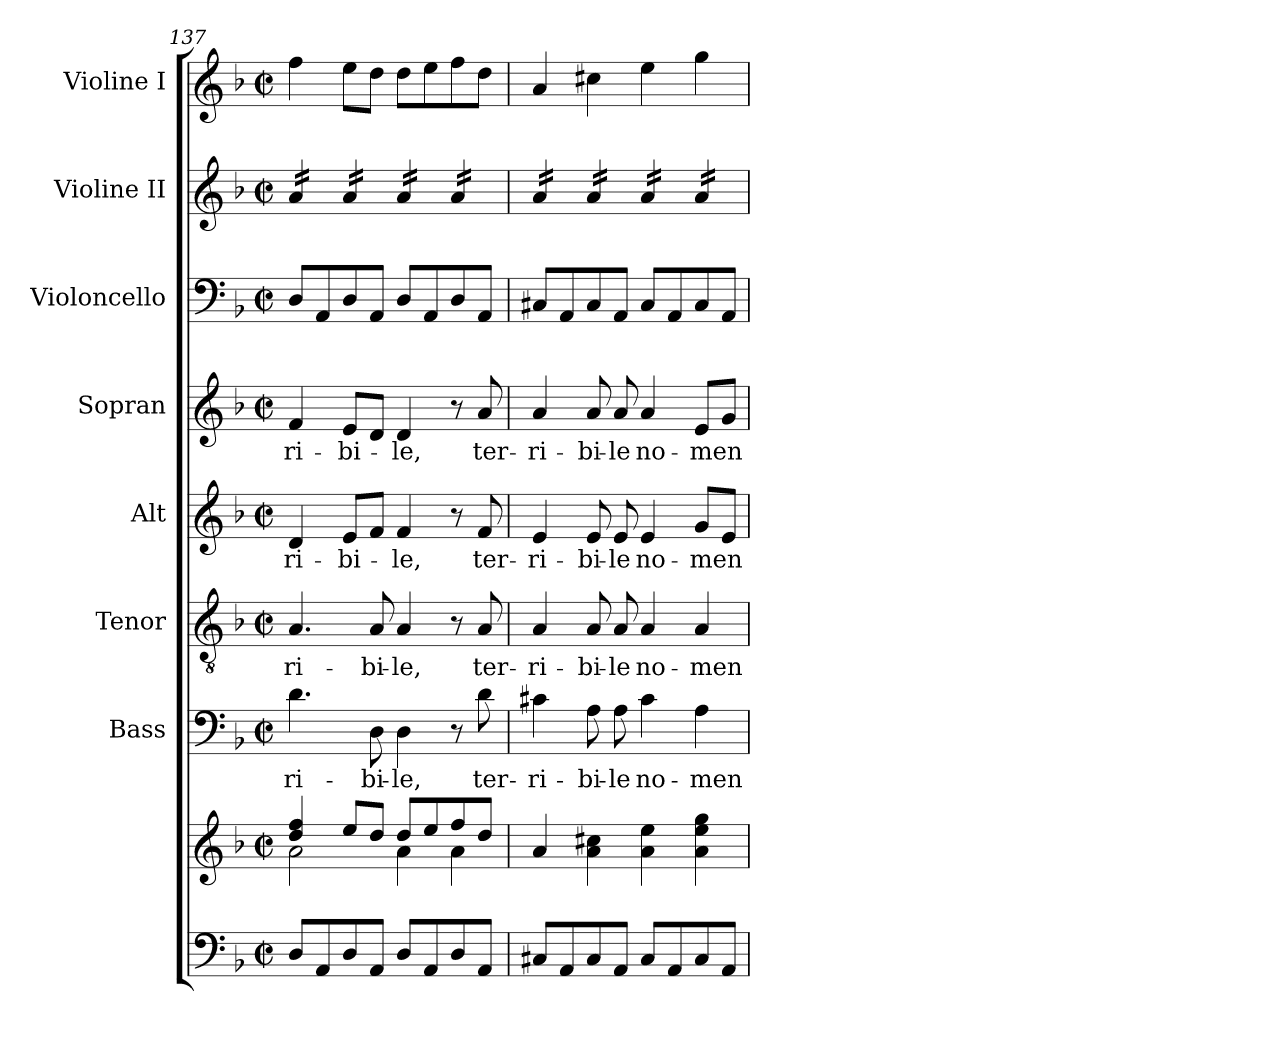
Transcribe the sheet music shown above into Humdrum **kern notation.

**kern	**kern	**kern	**text	**kern	**text	**kern	**text	**kern	**text	**kern	**kern	**kern
*part8	*part8	*part7	*part7	*part6	*part6	*part5	*part5	*part4	*part4	*part3	*part2	*part1
*staff9	*staff8	*staff7	*staff7	*staff6	*staff6	*staff5	*staff5	*staff4	*staff4	*staff3	*staff2	*staff1
*	*	*I"Bass	*	*I"Tenor	*	*I"Alt	*	*I"Sopran	*	*I"Violoncello	*I"Violine II	*I"Violine I
*	*	*I'B.	*	*I'T.	*	*I'A.	*	*I'S.	*	*I'Vc.	*I'Vl. II	*I'Vl. I
!!LO:PB:g=z
*clefF4	*clefG2	*clefF4	*	*clefGv2	*	*clefG2	*	*clefG2	*	*clefF4	*clefG2	*clefG2
*	*	*	*	*	*	*	*	*	*	*ITrd7c12	*	*
*k[b-]	*k[b-]	*k[b-]	*	*k[b-]	*	*k[b-]	*	*k[b-]	*	*k[b-]	*k[b-]	*k[b-]
*F:	*F:	*F:	*	*F:	*	*F:	*	*F:	*	*F:	*F:	*F:
*M2/2	*M2/2	*M2/2	*	*M2/2	*	*M2/2	*	*M2/2	*	*M2/2	*M2/2	*M2/2
*met(c|)	*met(c|)	*met(c|)	*	*met(c|)	*	*met(c|)	*	*met(c|)	*	*met(c|)	*met(c|)	*met(c|)
=137	=137	=137	=137	=137	=137	=137	=137	=137	=137	=137	=137	=137
*	*^	*	*	*	*	*	*	*	*	*	*	*
!	!	!	!	!LO:LY:b	!	!LO:LY:b	!	!LO:LY:b	!	!LO:LY:b	!	!	!
*	*	*	*	*	*	*	*	*	*	*	*	*tremolo	*
8D/L	4dd/ 4ff/	2a\	4.d\	-ri-	4.A/	-ri-	4d/	-ri-	4f/	-ri-	8DD/L	16a/LL	4ff\
.	.	.	.	.	.	.	.	.	.	.	.	16a/	.
8AA/	.	.	.	.	.	.	.	.	.	.	8AAA/	16a/	.
.	.	.	.	.	.	.	.	.	.	.	.	16a/JJ	.
!	!	!	!	!	!	!	!	!LO:LY:b	!	!LO:LY:b	!	!	!
8D/	8ee/L	.	.	.	.	.	8e/L	-bi-	8e/L	-bi-	8DD/	16a/LL	8ee\L
.	.	.	.	.	.	.	.	.	.	.	.	16a/	.
!	!	!	!	!LO:LY:b	!	!LO:LY:b	!	!	!	!	!	!	!
8AA/J	8dd/J	.	8D\	-bi-	8A/	-bi-	8f/J	.	8d/J	.	8AAA/J	16a/	8dd\J
.	.	.	.	.	.	.	.	.	.	.	.	16a/JJ	.
!	!	!	!	!LO:LY:b	!	!LO:LY:b	!	!LO:LY:b	!	!LO:LY:b	!	!	!
8D/L	8dd/L	4a\	4D\	-le,	4A/	-le,	4f/	-le,	4d/	-le,	8DD/L	16a/LL	8dd\L
.	.	.	.	.	.	.	.	.	.	.	.	16a/	.
8AA/	8ee/	.	.	.	.	.	.	.	.	.	8AAA/	16a/	8ee\
.	.	.	.	.	.	.	.	.	.	.	.	16a/JJ	.
8D/	8ff/	4a\	8r	.	8r	.	8r	.	8r	.	8DD/	16a/LL	8ff\
.	.	.	.	.	.	.	.	.	.	.	.	16a/	.
!	!	!	!	!LO:LY:b	!	!LO:LY:b	!	!LO:LY:b	!	!LO:LY:b	!	!	!
8AA/J	8dd/J	.	8d\	ter-	8A/	ter-	8f/	ter-	8a/	ter-	8AAA/J	16a/	8dd\J
.	.	.	.	.	.	.	.	.	.	.	.	16a/JJ	.
*	*v	*v	*	*	*	*	*	*	*	*	*	*	*
=138	=138	=138	=138	=138	=138	=138	=138	=138	=138	=138	=138	=138
!	!	!	!LO:LY:b	!	!LO:LY:b	!	!LO:LY:b	!	!LO:LY:b	!	!	!
8C#X/L	4a/	4c#X\	-ri-	4A/	-ri-	4e/	-ri-	4a/	-ri-	8CC#X/L	16a/LL	4a/
.	.	.	.	.	.	.	.	.	.	.	16a/	.
8AA/	.	.	.	.	.	.	.	.	.	8AAA/	16a/	.
.	.	.	.	.	.	.	.	.	.	.	16a/JJ	.
!	!	!	!LO:LY:b	!	!LO:LY:b	!	!LO:LY:b	!	!LO:LY:b	!	!	!
8C#/	4a\ 4cc#X\	8A\	-bi-	8A/	-bi-	8e/	-bi-	8a/	-bi-	8CC#/	16a/LL	4cc#X\
.	.	.	.	.	.	.	.	.	.	.	16a/	.
!	!	!	!LO:LY:b	!	!LO:LY:b	!	!LO:LY:b	!	!LO:LY:b	!	!	!
8AA/J	.	8A\	-le	8A/	-le	8e/	-le	8a/	-le	8AAA/J	16a/	.
.	.	.	.	.	.	.	.	.	.	.	16a/JJ	.
!	!	!	!LO:LY:b	!	!LO:LY:b	!	!LO:LY:b	!	!LO:LY:b	!	!	!
8C#/L	4a\ 4ee\	4c#\	no-	4A/	no-	4e/	no-	4a/	no-	8CC#/L	16a/LL	4ee\
.	.	.	.	.	.	.	.	.	.	.	16a/	.
8AA/	.	.	.	.	.	.	.	.	.	8AAA/	16a/	.
.	.	.	.	.	.	.	.	.	.	.	16a/JJ	.
!	!	!	!LO:LY:b	!	!LO:LY:b	!	!LO:LY:b	!	!LO:LY:b	!	!	!
8C#/	4a\ 4ee\ 4gg\	4A\	-men	4A/	-men	8g/L	-men	8e/L	-men	8CC#/	16a/LL	4gg\
.	.	.	.	.	.	.	.	.	.	.	16a/	.
8AA/J	.	.	.	.	.	8e/J	.	8g/J	.	8AAA/J	16a/	.
.	.	.	.	.	.	.	.	.	.	.	16a/JJ	.
*	*	*	*	*	*	*	*	*	*	*	*Xtremolo	*
=	=	=	=	=	=	=	=	=	=	=	=	=
*-	*-	*-	*-	*-	*-	*-	*-	*-	*-	*-	*-	*-
